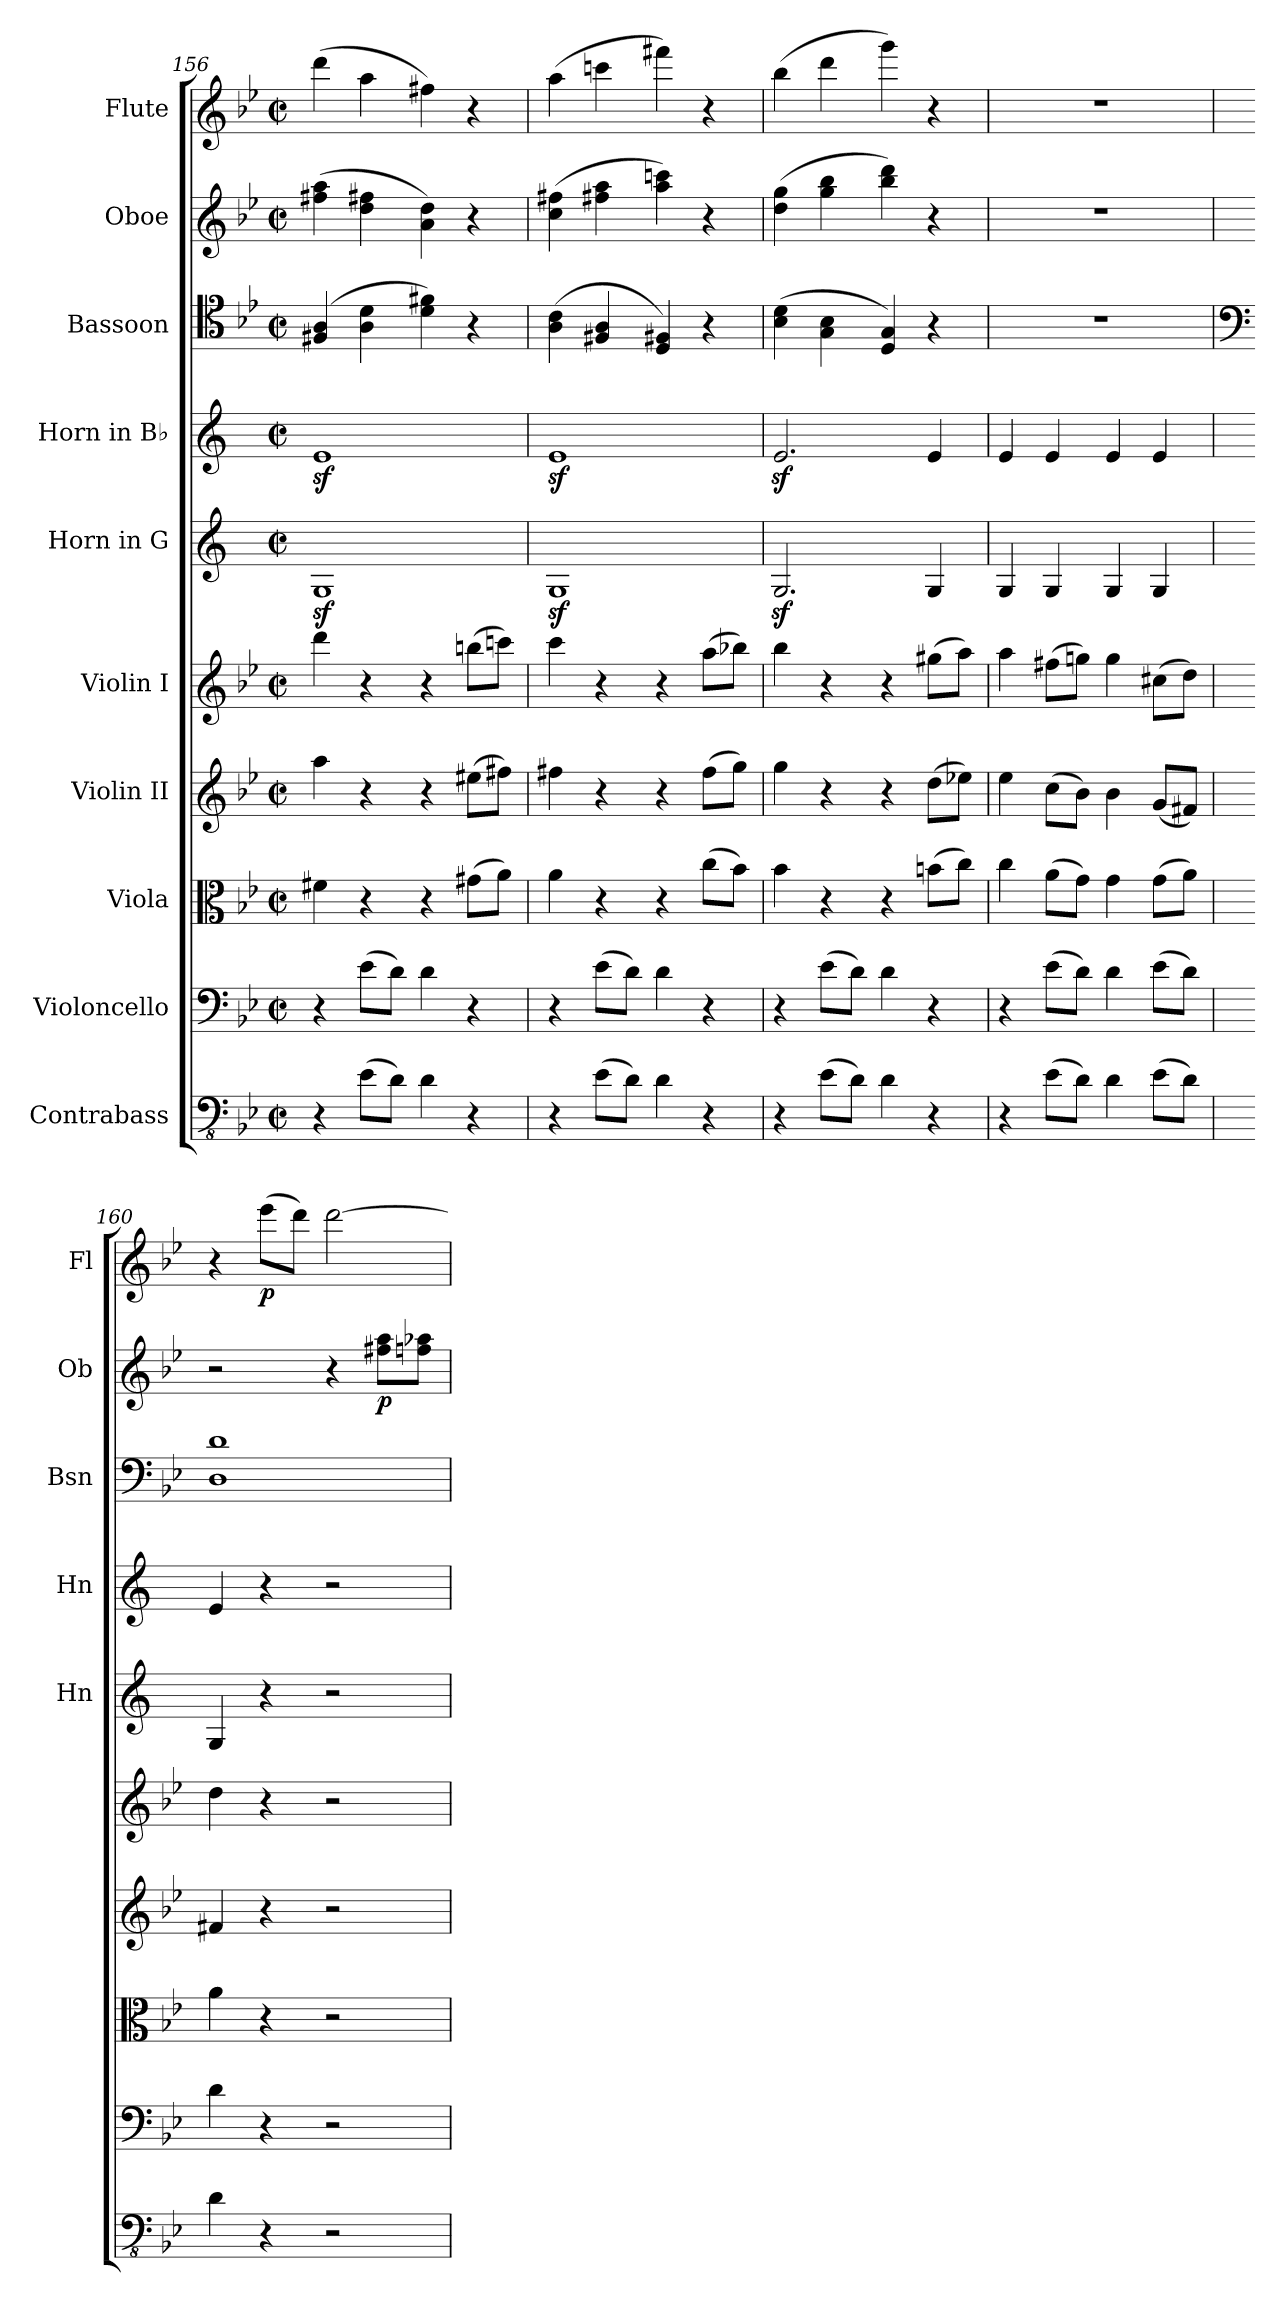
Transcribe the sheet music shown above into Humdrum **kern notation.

**kern	**kern	**kern	**kern	**kern	**kern	**kern	**kern	**dynam	**kern	**dynam	**kern	**dynam
*part10	*part9	*part8	*part7	*part6	*part5	*part4	*part3	*part3	*part2	*part2	*part1	*part1
*staff10	*staff9	*staff8	*staff7	*staff6	*staff5	*staff4	*staff3	*staff3	*staff2	*staff2	*staff1	*staff1
*I"Contrabass	*I"Violoncello	*I"Viola	*I"Violin II	*I"Violin I	*I"Horn in G	*I"Horn in B♭	*I"Bassoon	*	*I"Oboe	*	*I"Flute	*
*	*	*	*	*	*I'Hn	*I'Hn	*I'Bsn	*	*I'Ob	*	*I'Fl	*
*clefFv4	*clefF4	*clefC3	*clefG2	*clefG2	*clefG2	*clefG2	*clefC4	*	*clefG2	*	*clefG2	*
*	*	*	*	*	*ITrd3c5	*ITrd1c2	*	*	*	*	*	*
*k[b-e-]	*k[b-e-]	*k[b-e-]	*k[b-e-]	*k[b-e-]	*k[f#]	*k[b-e-]	*k[b-e-]	*	*k[b-e-]	*	*k[b-e-]	*
*M2/2	*M2/2	*M2/2	*M2/2	*M2/2	*M2/2	*M2/2	*M2/2	*	*M2/2	*	*M2/2	*
*met(c|)	*met(c|)	*met(c|)	*met(c|)	*met(c|)	*met(c|)	*met(c|)	*met(c|)	*	*met(c|)	*	*met(c|)	*
=156	=156	=156	=156	=156	=156	=156	=156	=156	=156	=156	=156	=156
4r	4r	4f#X\	4aa\	4ddd\	1Dz<	1dz<	(4F#X/ 4A/	.	(4ff#X\ 4aa\	.	(4ddd\	.
(8E-\L	(8e-\L	4r	4r	4r	.	.	4A\ 4d\	.	4dd\ 4ff#X\	.	4aa\	.
8D\J)	8d\J)	.	.	.	.	.	.	.	.	.	.	.
4D\	4d\	4r	4r	4r	.	.	4d\ 4f#X\)	.	4a\ 4dd\)	.	4ff#X\)	.
4r	4r	(8g#X\L	(8ee#X\L	(8bbn\L	.	.	4r	.	4r	.	4r	.
.	.	8a\J)	8ff#X\J)	8cccn\J)	.	.	.	.	.	.	.	.
=157	=157	=157	=157	=157	=157	=157	=157	=157	=157	=157	=157	=157
4r	4r	4a\	4ff#X\	4ccc\	1Dz<	1dz<	(4A\ 4c\	.	(4cc\ 4ff#X\	.	(4aa\	.
(8E-\L	(8e-\L	4r	4r	4r	.	.	4F#X/ 4A/	.	4ff#X\ 4aa\	.	4cccn\	.
8D\J)	8d\J)	.	.	.	.	.	.	.	.	.	.	.
4D\	4d\	4r	4r	4r	.	.	4D/ 4F#X/)	.	4aa\ 4cccn\)	.	4fff#X\)	.
4r	4r	(8cc\L	(8ff#\L	(8aa\L	.	.	4r	.	4r	.	4r	.
.	.	8b-\J)	8gg\J)	8bb-X\J)	.	.	.	.	.	.	.	.
=158	=158	=158	=158	=158	=158	=158	=158	=158	=158	=158	=158	=158
4r	4r	4b-\	4gg\	4bb-\	2.Dz</	2.dz</	(4B-\ 4d\	.	(4dd\ 4gg\	.	(4bb-\	.
(8E-\L	(8e-\L	4r	4r	4r	.	.	4G\ 4B-\	.	4gg\ 4bb-\	.	4ddd\	.
8D\J)	8d\J)	.	.	.	.	.	.	.	.	.	.	.
4D\	4d\	4r	4r	4r	.	.	4D/ 4G/)	.	4bb-\ 4ddd\)	.	4ggg\)	.
4r	4r	(8bn\L	(8dd\L	(8gg#X\L	4D/	4d/	4r	.	4r	.	4r	.
.	.	8cc\J)	8ee-X\J)	8aa\J)	.	.	.	.	.	.	.	.
!!LO:PB:g=z
=159	=159	=159	=159	=159	=159	=159	=159	=159	=159	=159	=159	=159
4r	4r	4cc\	4ee-\	4aa\	4D/	4d/	1r	.	1r	.	1r	.
(8E-\L	(8e-\L	(8a\L	(8cc\L	(8ff#X\L	4D/	4d/	.	.	.	.	.	.
8D\J)	8d\J)	8g\J)	8b-\J)	8ggn\J)	.	.	.	.	.	.	.	.
4D\	4d\	4g\	4b-\	4gg\	4D/	4d/	.	.	.	.	.	.
(8E-\L	(8e-\L	(8g\L	(8g/L	(8cc#X\L	4D/	4d/	.	.	.	.	.	.
8D\J)	8d\J)	8a\J)	8f#X/J)	8dd\J)	.	.	.	.	.	.	.	.
=160	=160	=160	=160	=160	=160	=160	=160	=160	=160	=160	=160	=160
*	*	*	*	*	*	*	*clefF4	*	*	*	*	*
!	!	!	!	!	!	!	!	!LO:DY:b	!	!	!	!
!	!	!	!	!	!	!	!	!LO:DY:n=1:b	!	!	!	!
4D\	4d\	4a\	4f#X/	4dd\	4D/	4d/	1D 1d	mf p	2r	.	4r	.
!	!	!	!	!	!	!	!	!	!	!	!	!LO:DY:b
4r	4r	4r	4r	4r	4r	4r	.	.	.	.	(8eee-\L	p
.	.	.	.	.	.	.	.	.	.	.	8ddd\J)	.
2r	2r	2r	2r	2r	2r	2r	.	.	4r	.	[2ddd\	.
!	!	!	!	!	!	!	!	!	!	!LO:DY:b	!	!
.	.	.	.	.	.	.	.	.	8ff#X\ 8aa\L	p	.	.
.	.	.	.	.	.	.	.	.	8ffn\ 8aa-X\J	.	.	.
=	=	=	=	=	=	=	=	=	=	=	=	=
*-	*-	*-	*-	*-	*-	*-	*-	*-	*-	*-	*-	*-
